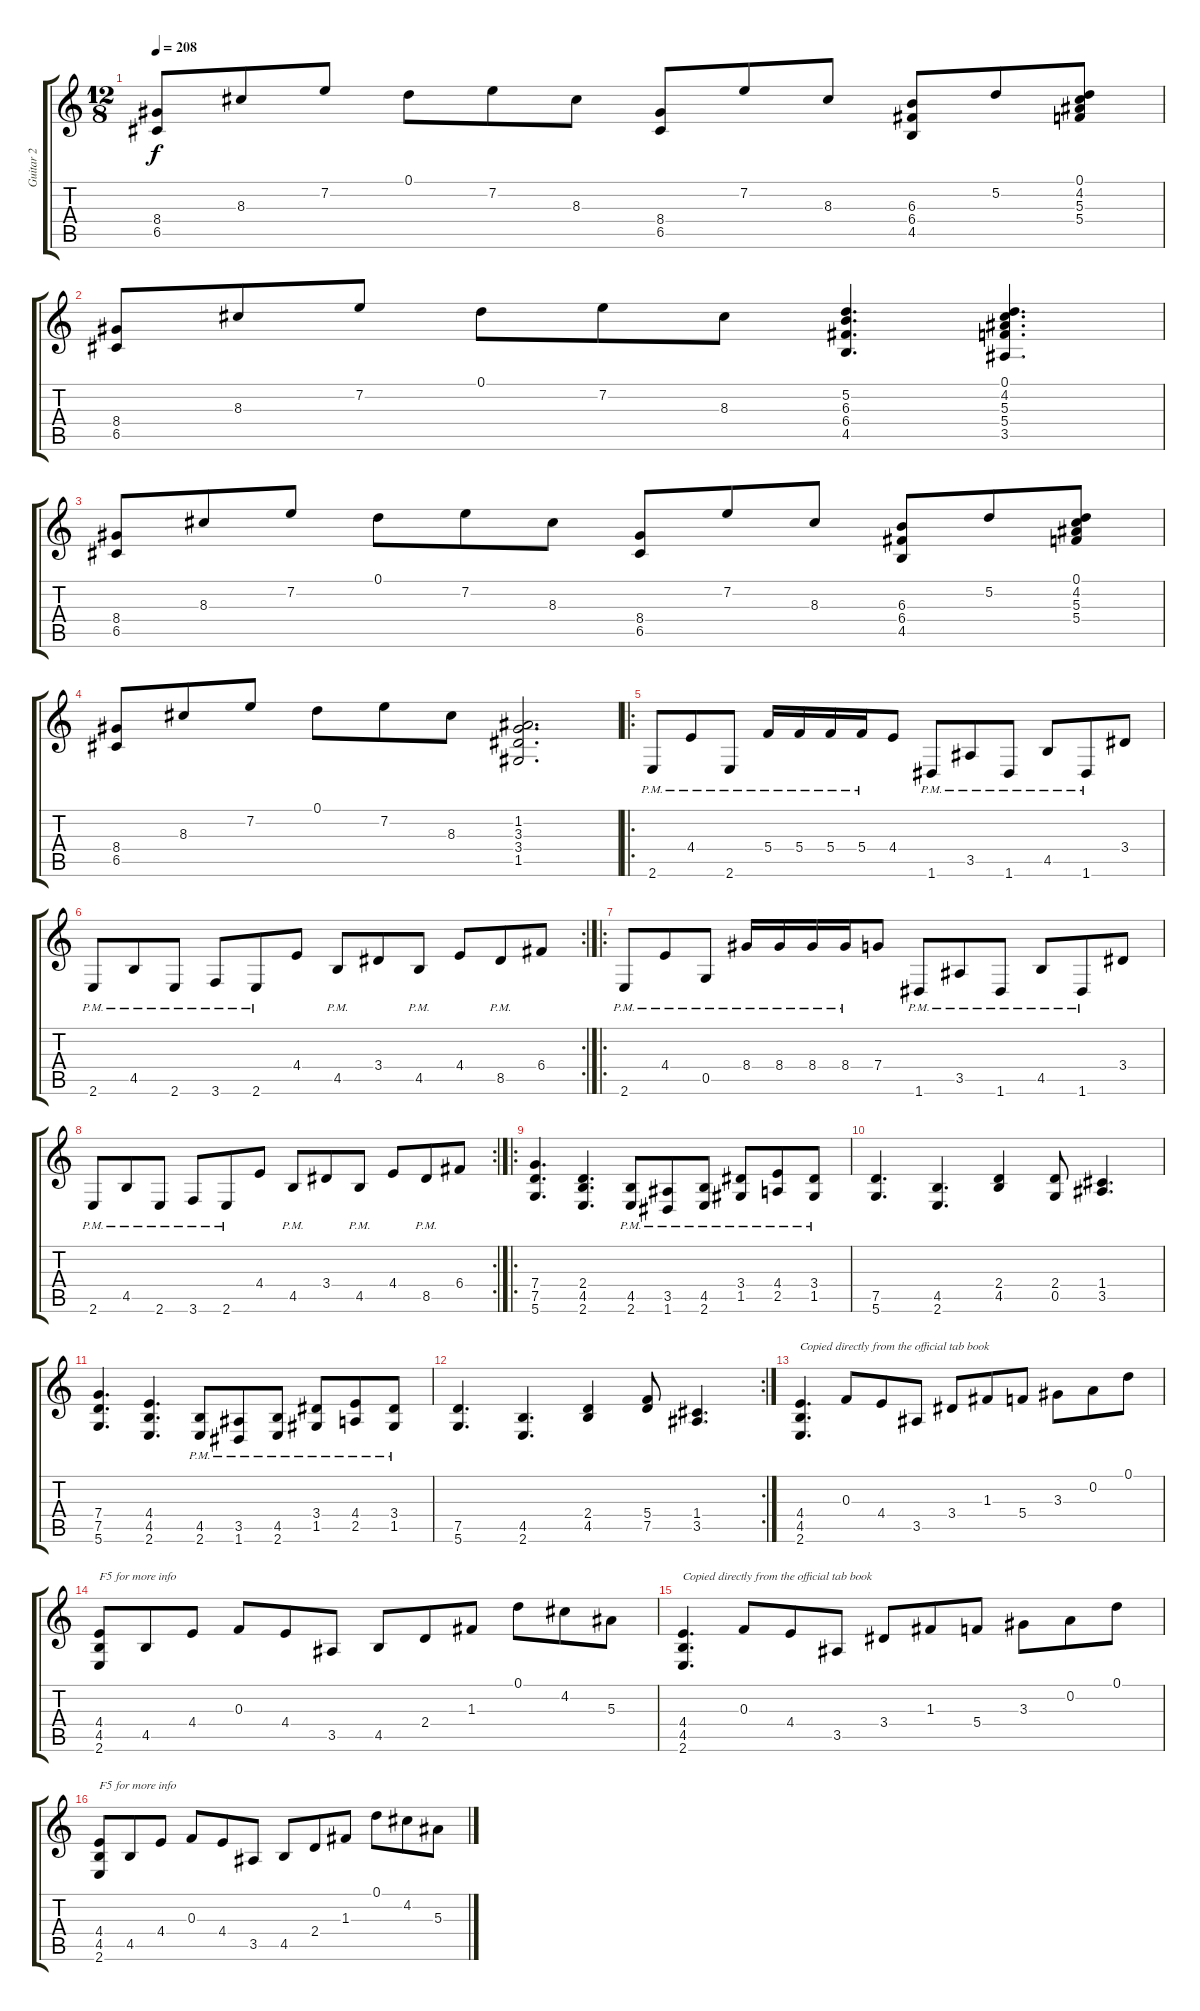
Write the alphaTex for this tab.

\track ("Guitar 2" "Guitar 2") {instrument distortionguitar}
\staff {score tabs}
\tuning (D4 A3 F3 C3 G2 D2) {hide}
\ts (12 8)
\tempo 208
\clef g2
\ks c
(8.4 6.5).8{dy f} 8.3.8 7.2.8 0.1.8 7.2.8 8.3.8 (8.4 6.5).8 7.2.8 8.3.8 (6.3 6.4 4.5).8 5.2.8 (0.1 4.2 5.3 5.4).8 |
(8.4 6.5).8 8.3.8 7.2.8 0.1.8 7.2.8 8.3.8 (5.2 6.3 6.4 4.5).4{d} (0.1 4.2 5.3 5.4 3.5).4{d} |
(8.4 6.5).8 8.3.8 7.2.8 0.1.8 7.2.8 8.3.8 (8.4 6.5).8 7.2.8 8.3.8 (6.3 6.4 4.5).8 5.2.8 (0.1 4.2 5.3 5.4).8 |
(8.4 6.5).8 8.3.8 7.2.8 0.1.8 7.2.8 8.3.8 (1.2 3.3 3.4 1.5).2{d} |
\ro
2.6{pm}.8 4.4{pm}.8 2.6{pm}.8 5.4{pm}.16 5.4{pm}.16 5.4{pm}.16 5.4{pm}.16 4.4.8 1.6{pm}.8 3.5{pm}.8 1.6{pm}.8 4.5{pm}.8 1.6{pm}.8 3.4.8 |
\rc 2
2.6{pm}.8 4.5{pm}.8 2.6{pm}.8 3.6{pm}.8 2.6{pm}.8 4.4.8 4.5{pm}.8 3.4.8 4.5{pm}.8 4.4.8 8.5{pm}.8 6.4.8 |
\ro
2.6{pm}.8 4.4{pm}.8 0.5{pm}.8 8.4{pm}.16 8.4{pm}.16 8.4{pm}.16 8.4{pm}.16 7.4.8 1.6{pm}.8 3.5{pm}.8 1.6{pm}.8 4.5{pm}.8 1.6{pm}.8 3.4.8 |
\rc 2
2.6{pm}.8 4.5{pm}.8 2.6{pm}.8 3.6{pm}.8 2.6{pm}.8 4.4.8 4.5{pm}.8 3.4.8 4.5{pm}.8 4.4.8 8.5{pm}.8 6.4.8 |
\ro
(7.4 7.5 5.6).4{d} (2.4 4.5 2.6).4{d} (4.5{pm} 2.6{pm}).8 (3.5{pm} 1.6{pm}).8 (4.5{pm} 2.6{pm}).8 (3.4{pm} 1.5{pm}).8 (4.4{pm} 2.5{pm}).8 (3.4{pm} 1.5{pm}).8 |
(7.5 5.6).4{d} (4.5 2.6).4{d} (2.4 4.5).4 (2.4 0.5).8 (1.4 3.5).4{d} |
(7.4 7.5 5.6).4{d} (4.4 4.5 2.6).4{d} (4.5{pm} 2.6{pm}).8 (3.5{pm} 1.6{pm}).8 (4.5{pm} 2.6{pm}).8 (3.4{pm} 1.5{pm}).8 (4.4{pm} 2.5{pm}).8 (3.4{pm} 1.5{pm}).8 |
\rc 2
(7.5 5.6).4{d} (4.5 2.6).4{d} (2.4 4.5).4 (5.4 7.5).8 (1.4 3.5).4{d} |
(4.4 4.5 2.6).4{d txt "Copied directly from the official tab book"} 0.3.8 4.4.8 3.5.8 3.4.8 1.3.8 5.4.8 3.3.8 0.2.8 0.1.8 |
(4.4 4.5 2.6).8{txt "F5 for more info"} 4.5.8 4.4.8 0.3.8 4.4.8 3.5.8 4.5.8 2.4.8 1.3.8 0.1.8 4.2.8 5.3.8 |
(4.4 4.5 2.6).4{d txt "Copied directly from the official tab book"} 0.3.8 4.4.8 3.5.8 3.4.8 1.3.8 5.4.8 3.3.8 0.2.8 0.1.8 |
(4.4 4.5 2.6).8{txt "F5 for more info"} 4.5.8 4.4.8 0.3.8 4.4.8 3.5.8 4.5.8 2.4.8 1.3.8 0.1.8 4.2.8 5.3.8
